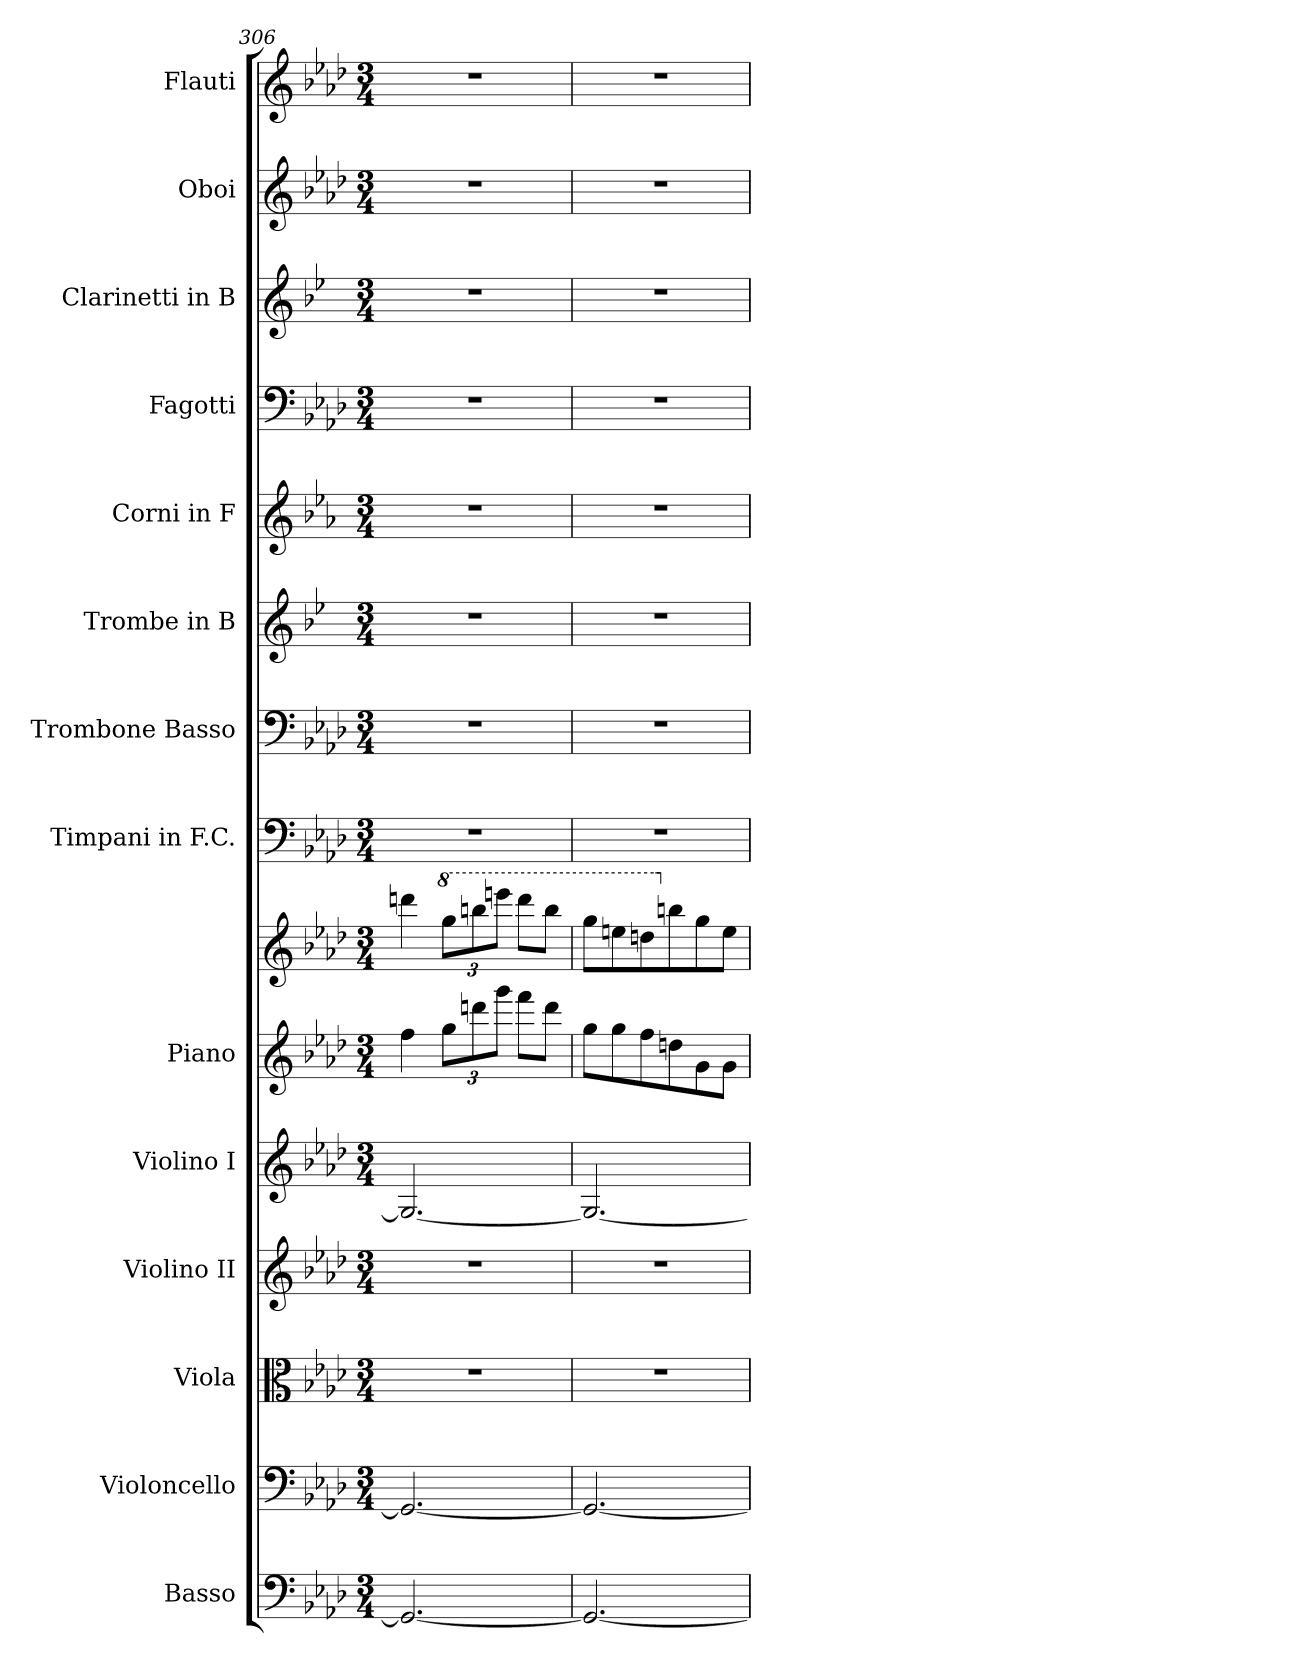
**kern	**kern	**kern	**kern	**kern	**kern	**kern	**kern	**kern	**kern	**kern	**kern	**kern	**kern	**kern
*part14	*part13	*part12	*part11	*part10	*part9	*part9	*part8	*part7	*part6	*part5	*part4	*part3	*part2	*part1
*staff15	*staff14	*staff13	*staff12	*staff11	*staff10	*staff9	*staff8	*staff7	*staff6	*staff5	*staff4	*staff3	*staff2	*staff1
*I"Basso	*I"Violoncello	*I"Viola	*I"Violino II	*I"Violino I	*I"Piano	*	*I"Timpani in F.C.	*I"Trombone Basso	*I"Trombe in B	*I"Corni in F	*I"Fagotti	*I"Clarinetti in B	*I"Oboi	*I"Flauti
*	*	*	*	*	*I'Pno.	*	*I'Timp.	*	*	*	*	*	*I'Ob.	*I'Fl.
*clefF4	*clefF4	*clefC3	*clefG2	*clefG2	*clefG2	*clefG2	*clefF4	*clefF4	*clefG2	*clefG2	*clefF4	*clefG2	*clefG2	*clefG2
*ITrd7c12	*	*	*	*	*	*	*	*	*ITrd1c2	*ITrd4c7	*	*ITrd1c2	*	*
*k[b-e-a-d-]	*k[b-e-a-d-]	*k[b-e-a-d-]	*k[b-e-a-d-]	*k[b-e-a-d-]	*k[b-e-a-d-]	*k[b-e-a-d-]	*k[b-e-a-d-]	*k[b-e-a-d-]	*k[b-e-a-d-]	*k[b-e-a-d-]	*k[b-e-a-d-]	*k[b-e-a-d-]	*k[b-e-a-d-]	*k[b-e-a-d-]
*M3/4	*M3/4	*M3/4	*M3/4	*M3/4	*M3/4	*M3/4	*M3/4	*M3/4	*M3/4	*M3/4	*M3/4	*M3/4	*M3/4	*M3/4
=306	=306	=306	=306	=306	=306	=306	=306	=306	=306	=306	=306	=306	=306	=306
2.GGG/_	2.GG/_	2.r	2.r	2.G/_	4ff\	4dddn\	2.r	2.r	2.r	2.r	2.r	2.r	2.r	2.r
*	*	*	*	*	*Xbrackettup	*	*	*	*	*	*	*	*	*
*	*	*	*	*	*	*8va	*	*	*	*	*	*	*	*
*	*	*	*	*	*	*Xbrackettup	*	*	*	*	*	*	*	*
.	.	.	.	.	12gg\L	12ggg\L	.	.	.	.	.	.	.	.
.	.	.	.	.	12dddn\	12bbbn\	.	.	.	.	.	.	.	.
.	.	.	.	.	12ggg\J	12eeeen\J	.	.	.	.	.	.	.	.
.	.	.	.	.	8fff\L	8dddd\L	.	.	.	.	.	.	.	.
.	.	.	.	.	8ddd\J	8bbb\J	.	.	.	.	.	.	.	.
=307	=307	=307	=307	=307	=307	=307	=307	=307	=307	=307	=307	=307	=307	=307
2.GGG/_	2.GG/_	2.r	2.r	2.G/_	8gg\L	8ggg\L	2.r	2.r	2.r	2.r	2.r	2.r	2.r	2.r
.	.	.	.	.	8gg\	8eeen\	.	.	.	.	.	.	.	.
.	.	.	.	.	8ff\	8dddn\	.	.	.	.	.	.	.	.
*	*	*	*	*	*	*X8va	*	*	*	*	*	*	*	*
.	.	.	.	.	8ddn\	8bbn\	.	.	.	.	.	.	.	.
.	.	.	.	.	8g\	8gg\	.	.	.	.	.	.	.	.
.	.	.	.	.	8g\J	8ee\J	.	.	.	.	.	.	.	.
=	=	=	=	=	=	=	=	=	=	=	=	=	=	=
*-	*-	*-	*-	*-	*-	*-	*-	*-	*-	*-	*-	*-	*-	*-
